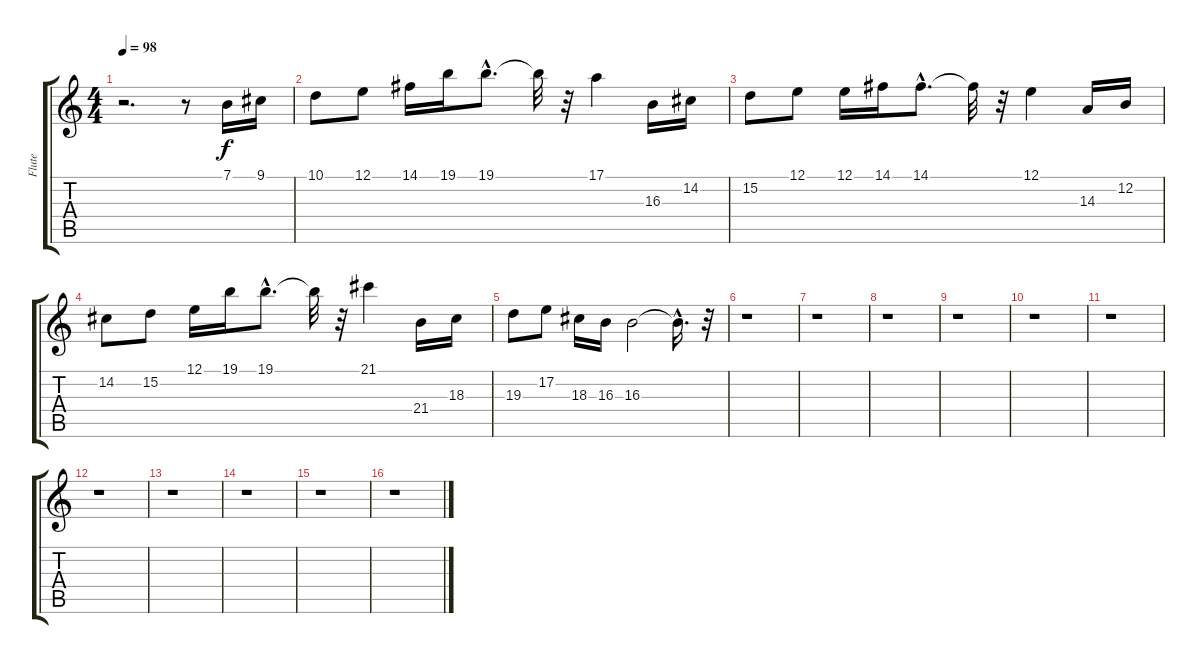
\track ("Flute" "Flute") {instrument flute}
\staff {score tabs}
\tuning (E4 B3 G3 D3 A2 E2) {hide}
\ts (4 4)
\tempo 98
\clef g2
\ks c
r.2{d dy f instrument flute} r.8 7.1.16 9.1.16 |
10.1.8 12.1.8 14.1.16 19.1.16 19.1{hac}.8{d} 19.1{t}.32 r.32 17.1.4 16.3.16 14.2.16 |
15.2.8 12.1.8 12.1.16 14.1.16 14.1{hac}.8{d} 14.1{t}.32 r.32 12.1.4 14.3.16 12.2.16 |
14.2.8 15.2.8 12.1.16 19.1.16 19.1{hac}.8{d} 19.1{t}.32 r.32 21.1.4 21.4.16 18.3.16 |
19.3.8 17.2.8 18.3.16 16.3.16 16.3.2 16.3{hac t}.16{d} r.32 |
r.1 |
r.1 |
r.1 |
r.1 |
r.1 |
r.1 |
r.1 |
r.1 |
r.1 |
r.1 |
r.1
